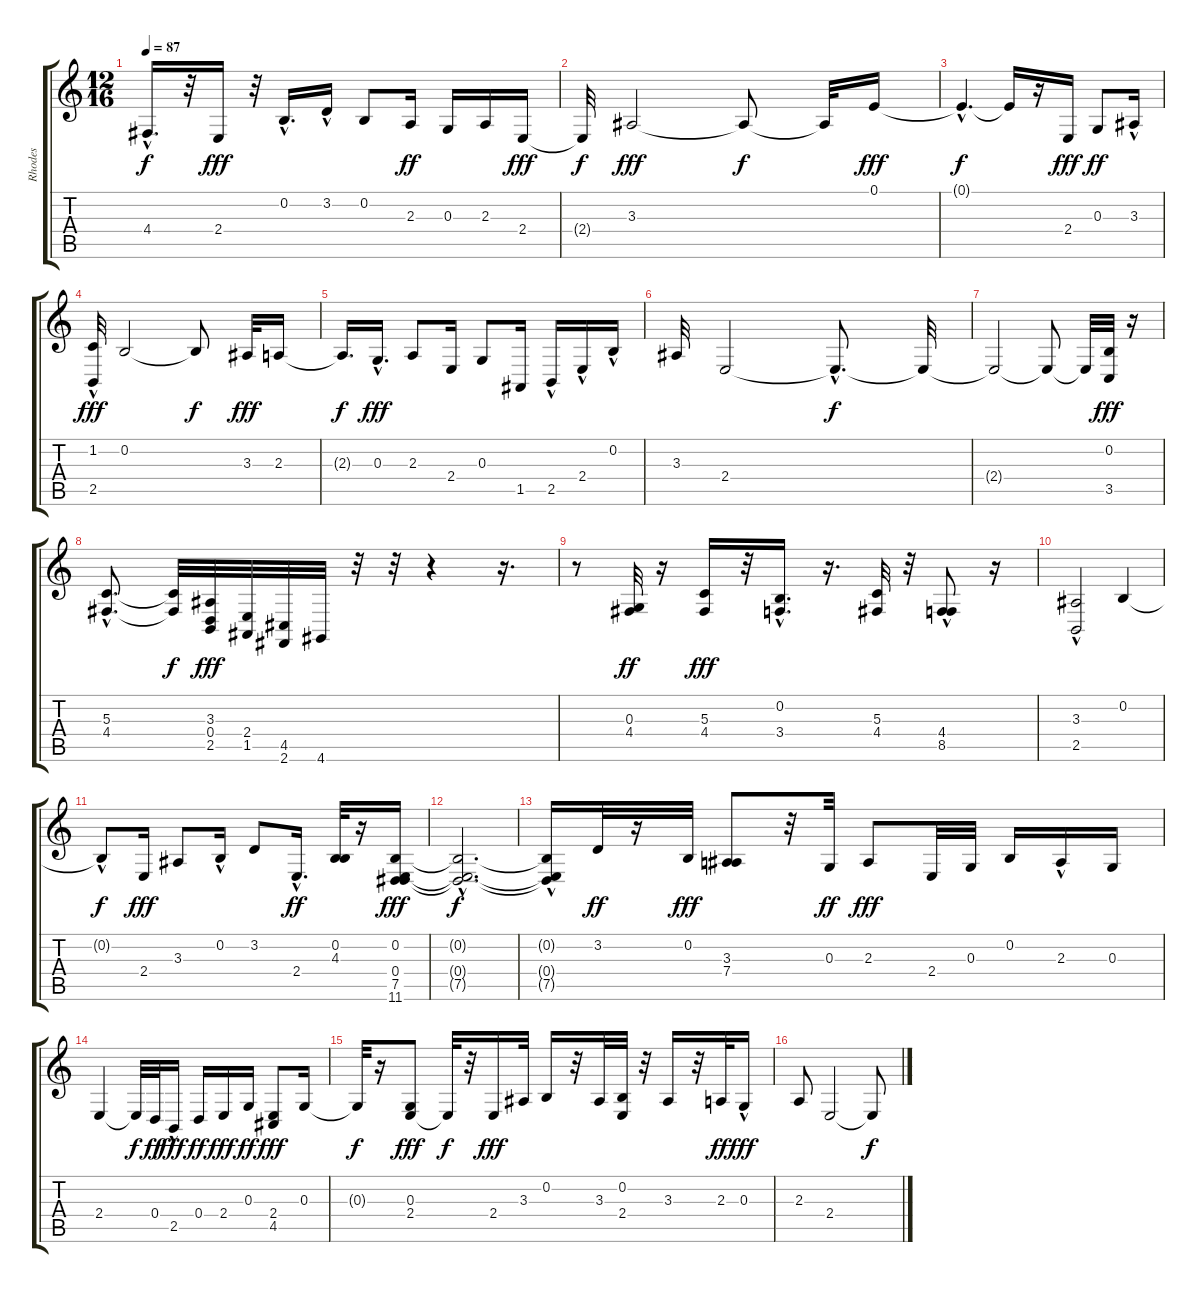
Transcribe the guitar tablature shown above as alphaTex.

\track ("Rhodes" "Rhodes") {instrument electricpiano1}
\staff {score tabs}
\tuning (E4 B3 G3 D3 A2 E2) {hide}
\ts (12 16)
\tempo 87
\clef g2
\ks c
4.4{hac t}.16{d dy f} r.32 2.4.16{dy fff balance 1} r.32 0.2{hac}.16{d balance 11} 3.2{hac}.16{balance 13} 0.2.8{balance 1} 2.3.16{dy ff balance 1} 0.3.16{balance 15} 2.3.16{balance 3} 2.4.16{dy fff balance 14} |
2.4{t}.32{dy f} 3.3.2{dy fff balance 4} 3.3{t}.8{dy f} 3.3{t}.32 0.1.16{dy fff balance 12} |
0.1{hac t}.4{d dy f} 0.1{t}.16 r.16 2.4.16{dy fff balance 2} 0.3.8{dy ff balance 16} 3.3{hac}.16{balance 13} |
(1.2 2.5{hac}).32{dy fff balance 1} 0.2.2{balance 4} 0.2{t}.8{dy f} 3.3.32{dy fff balance 8} 2.3.16{balance 12} |
2.3{t}.16{d dy f} 0.3{hac}.16{d dy fff balance 6} 2.3.8{balance 13} 2.4.16{balance 13} 0.3.8{balance 0} 1.5.16{balance 1} 2.5{hac}.16{balance 15} 2.4{hac}.16{balance 0} 0.2{hac}.16{balance 16} |
3.3.32{balance 2} 2.4.2{balance 4} 2.4{hac t}.8{d dy f} 2.4{t}.32 |
2.4{t}.2 2.4{t}.8 2.4{t}.32 (0.2 3.5).32{dy fff balance 8} r.16 |
(5.3{hac} 4.4{hac}).8{d balance 0} (5.3{t} 4.4{t}).32{dy f} (3.3 0.4 2.5).32{dy fff balance 11} (2.4 1.5).32{balance 1} (4.5 2.6).32{balance 4} 4.6.32{balance 13} r.32{balance 12} r.32{balance 4} r.4 r.16{d} |
r.8 (0.3 4.4).32{dy ff balance 2} r.16 (5.3 4.4).16{dy fff balance 11} r.32 (0.2{hac} 3.4{hac}).16{d balance 14} r.16{d} (5.3 4.4).32{balance 2} r.32 (4.4 8.5{hac}).8{balance 15} r.16 |
(3.3 2.5{hac}).2{balance 0} 0.2.4{balance 2} |
0.2{hac t}.8{dy f} 2.4.16{dy fff balance 0} 3.3.8{balance 14} 0.2{hac}.16{balance 14} 3.2.8{balance 2} 2.4{hac}.16{d dy ff balance 2} (0.2 4.3).32{balance 13} r.16 (0.2 0.4 7.5 11.6).16{dy fff balance 15} |
(0.2{hac t} 0.4{hac t} 7.5{hac t}).2{d dy f} |
(0.2{t} 0.4{t} 7.5{hac t}).16 3.2.32{dy ff balance 13} r.16 0.2.32{dy fff balance 6} (3.3 7.4).8{balance 14} r.32 0.3.32{dy ff balance 12} 2.3.8{dy fff balance 0} 2.4.32{balance 1} 0.3.32{balance 11} 0.2.16{balance 14} 2.3{hac}.16{balance 0} 0.3.16{balance 14} |
2.4.4{balance 2} 2.4{t}.32{dy f} 0.4.32{dy ff balance 4} 2.5{hac}.16{dy fff balance 14} 0.4.16{dy ff balance 2} 2.4.16{dy fff balance 14} 0.3.16{dy ff balance 0} (2.4 4.5).8{dy fff balance 16} 0.3.16{balance 12} |
0.3{t}.32{dy f} r.16 (0.3 2.4).8{dy fff balance 9} 2.4{t}.32{dy f} r.32 2.4.16{dy fff balance 7} 3.3.32{balance 10} 0.2.16{balance 2} r.32 3.3.32{balance 5} (0.2 2.4).32{balance 1} r.32 3.3.16{balance 15} r.32 2.3.32{dy ff balance 6} 0.3{hac}.16{dy fff balance 14} |
2.3.8{balance 1} 2.4.2{balance 3} 2.4{t}.8{dy f}
